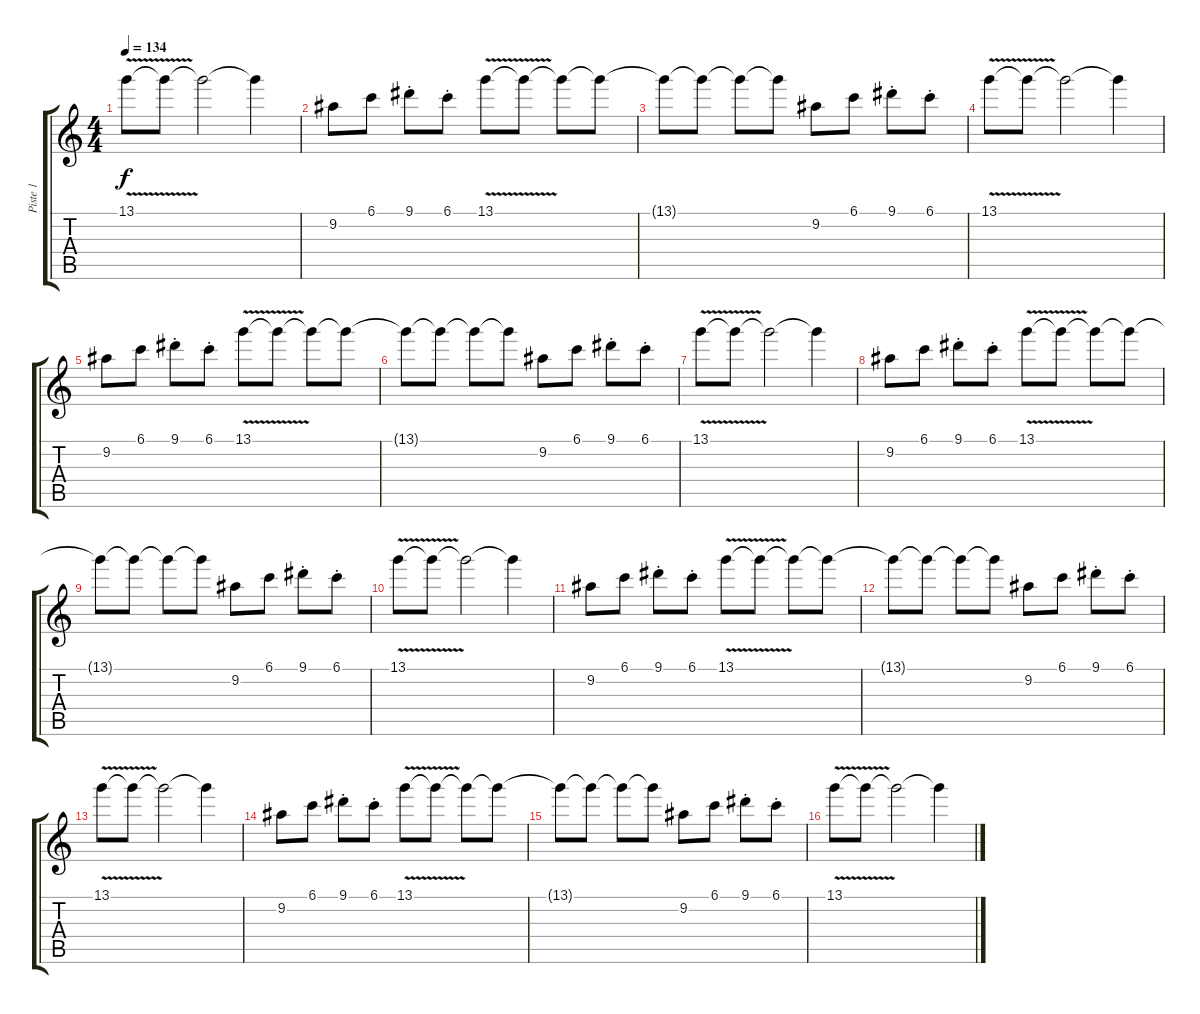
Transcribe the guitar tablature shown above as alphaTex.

\track ("Piste 1" "Piste 1") {instrument electricguitarclean}
\staff {score tabs}
\tuning (Gb4 Db4 A3 E3 B2 Gb2) {hide}
\ts (4 4)
\tempo 134
\clef g2
\ks c
13.1{v}.8{dy f instrument distortionguitar} 13.1{t}.8 13.1{t}.2 13.1{t}.4 |
9.2.8 6.1.8 9.1{st}.8 6.1{st}.8 13.1{v}.8{instrument distortionguitar} 13.1{t}.8 13.1{t}.8 13.1{t}.8 |
13.1{t}.8 13.1{t}.8 13.1{t}.8 13.1{t}.8 9.2.8{instrument electricguitarclean} 6.1.8 9.1{st}.8 6.1{st}.8 |
13.1{v}.8{instrument distortionguitar} 13.1{t}.8 13.1{t}.2 13.1{t}.4 |
9.2.8 6.1.8 9.1{st}.8 6.1{st}.8 13.1{v}.8{instrument distortionguitar} 13.1{t}.8 13.1{t}.8 13.1{t}.8 |
13.1{t}.8 13.1{t}.8 13.1{t}.8 13.1{t}.8 9.2.8{instrument electricguitarclean} 6.1.8 9.1{st}.8 6.1{st}.8 |
13.1{v}.8{instrument distortionguitar} 13.1{t}.8 13.1{t}.2 13.1{t}.4 |
9.2.8 6.1.8 9.1{st}.8 6.1{st}.8 13.1{v}.8{instrument distortionguitar} 13.1{t}.8 13.1{t}.8 13.1{t}.8 |
13.1{t}.8 13.1{t}.8 13.1{t}.8 13.1{t}.8 9.2.8{instrument electricguitarclean} 6.1.8 9.1{st}.8 6.1{st}.8 |
13.1{v}.8{instrument distortionguitar} 13.1{t}.8 13.1{t}.2 13.1{t}.4 |
9.2.8 6.1.8 9.1{st}.8 6.1{st}.8 13.1{v}.8{instrument distortionguitar} 13.1{t}.8 13.1{t}.8 13.1{t}.8 |
13.1{t}.8 13.1{t}.8 13.1{t}.8 13.1{t}.8 9.2.8{instrument electricguitarclean} 6.1.8 9.1{st}.8 6.1{st}.8 |
13.1{v}.8{instrument distortionguitar} 13.1{t}.8 13.1{t}.2 13.1{t}.4 |
9.2.8 6.1.8 9.1{st}.8 6.1{st}.8 13.1{v}.8{instrument distortionguitar} 13.1{t}.8 13.1{t}.8 13.1{t}.8 |
13.1{t}.8 13.1{t}.8 13.1{t}.8 13.1{t}.8 9.2.8{instrument electricguitarclean} 6.1.8 9.1{st}.8 6.1{st}.8 |
13.1{v}.8{instrument distortionguitar} 13.1{t}.8 13.1{t}.2 13.1{t}.4
